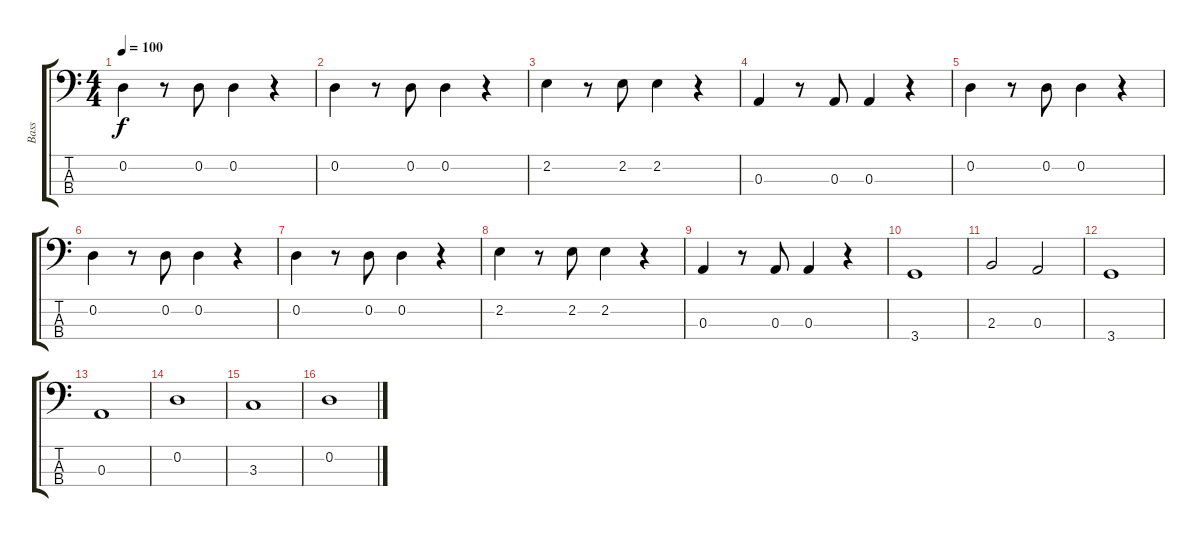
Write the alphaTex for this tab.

\track ("Bass" "Bass") {instrument electricbassfinger}
\staff {score tabs}
\tuning (G2 D2 A1 E1) {hide}
\ts (4 4)
\tempo 100
\clef f4
\ks c
0.2.4{dy f} r.8 0.2.8 0.2.4 r.4 |
0.2.4 r.8 0.2.8 0.2.4 r.4 |
2.2.4 r.8 2.2.8 2.2.4 r.4 |
0.3.4 r.8 0.3.8 0.3.4 r.4 |
0.2.4 r.8 0.2.8 0.2.4 r.4 |
0.2.4 r.8 0.2.8 0.2.4 r.4 |
0.2.4 r.8 0.2.8 0.2.4 r.4 |
2.2.4 r.8 2.2.8 2.2.4 r.4 |
0.3.4 r.8 0.3.8 0.3.4 r.4 |
3.4.1 |
2.3.2 0.3.2 |
3.4.1 |
0.3.1 |
0.2.1 |
3.3.1 |
0.2.1
